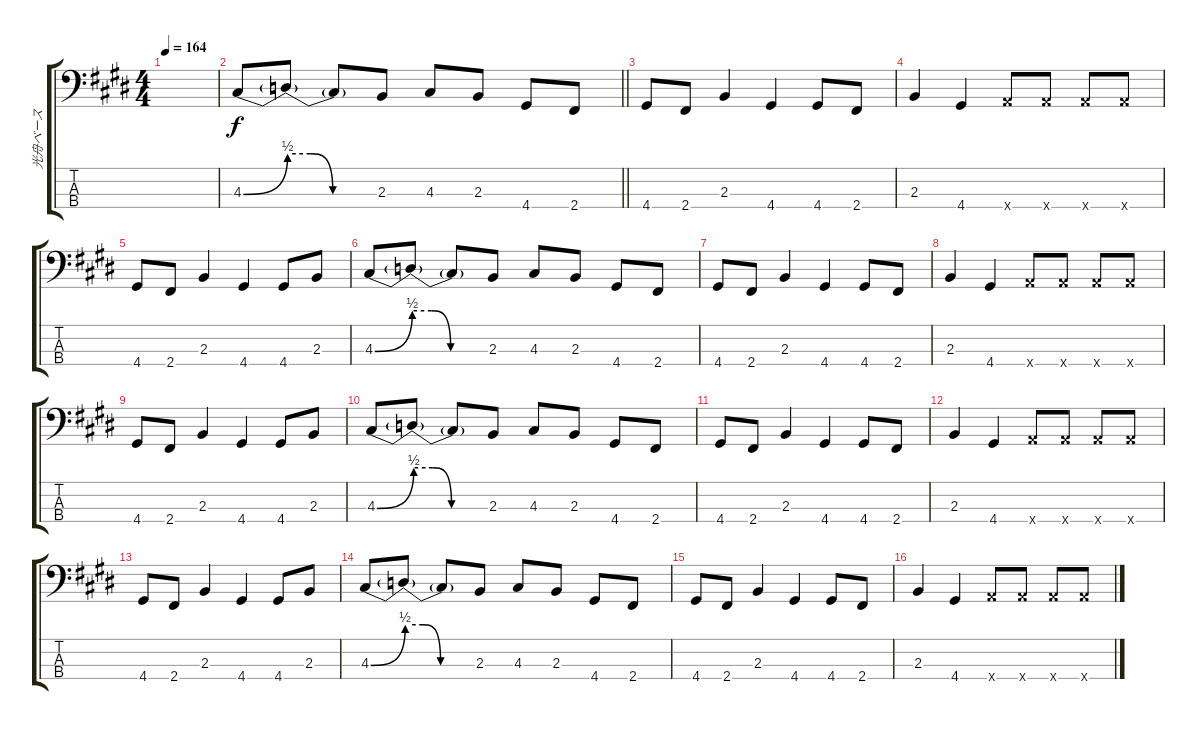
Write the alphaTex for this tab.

\track ("光舟ベース" "光舟ベース") {instrument acousticguitarsteel}
\staff {score tabs}
\tuning (G2 Db2 A1 E1) {hide}
\ts (4 4)
\tempo 164
\clef f4
\ks e
|
\barLineRight lightlight
4.3{be (bend 0 0 60 2)}.8 4.3{be (custom 0 2 15 2 30 0 60 0) t}.8 4.3{t}.8 2.3.8 4.3.8 2.3.8 4.4.8 2.4.8 |
4.4.8 2.4.8 2.3.4 4.4.4 4.4.8 2.4.8 |
2.3.4 4.4.4 5.4{x}.8 5.4{x}.8 5.4{x}.8 5.4{x}.8 |
4.4.8 2.4.8 2.3.4 4.4.4 4.4.8 2.3.8 |
4.3{be (bend 0 0 60 2)}.8 4.3{be (custom 0 2 15 2 30 0 60 0) t}.8 4.3{t}.8 2.3.8 4.3.8 2.3.8 4.4.8 2.4.8 |
4.4.8 2.4.8 2.3.4 4.4.4 4.4.8 2.4.8 |
2.3.4 4.4.4 5.4{x}.8 5.4{x}.8 5.4{x}.8 5.4{x}.8 |
4.4.8 2.4.8 2.3.4 4.4.4 4.4.8 2.3.8 |
4.3{be (bend 0 0 60 2)}.8 4.3{be (custom 0 2 15 2 30 0 60 0) t}.8 4.3{t}.8 2.3.8 4.3.8 2.3.8 4.4.8 2.4.8 |
4.4.8 2.4.8 2.3.4 4.4.4 4.4.8 2.4.8 |
2.3.4 4.4.4 5.4{x}.8 5.4{x}.8 5.4{x}.8 5.4{x}.8 |
4.4.8 2.4.8 2.3.4 4.4.4 4.4.8 2.3.8 |
4.3{be (bend 0 0 60 2)}.8 4.3{be (custom 0 2 15 2 30 0 60 0) t}.8 4.3{t}.8 2.3.8 4.3.8 2.3.8 4.4.8 2.4.8 |
4.4.8 2.4.8 2.3.4 4.4.4 4.4.8 2.4.8 |
2.3.4 4.4.4 5.4{x}.8 5.4{x}.8 5.4{x}.8 5.4{x}.8
